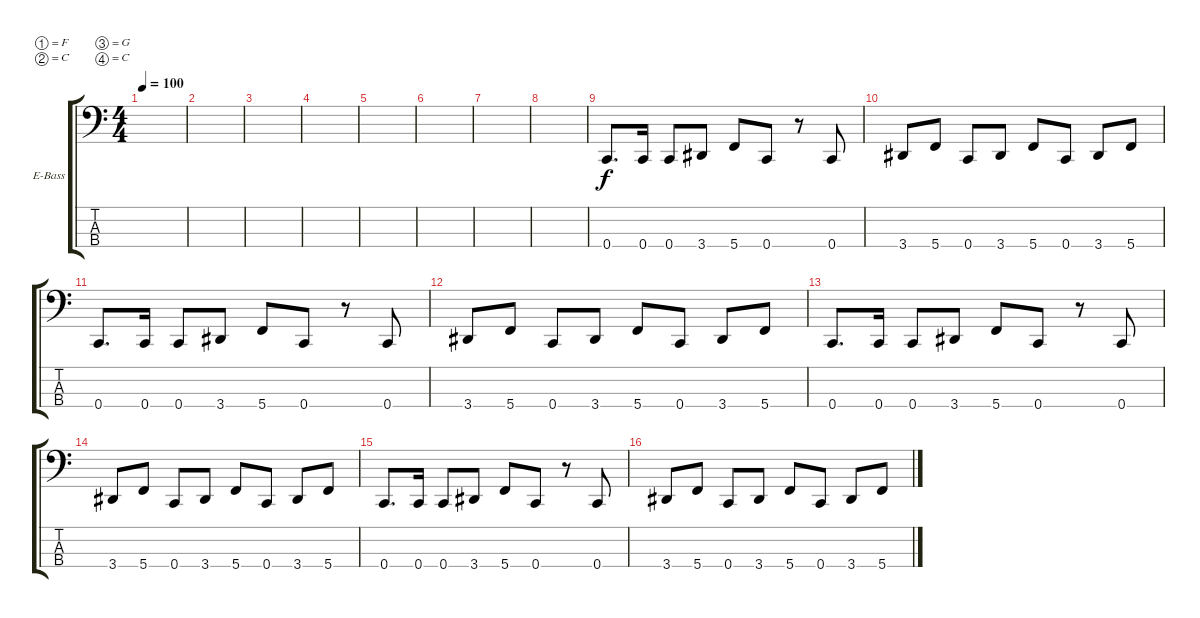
\bracketExtendMode groupsimilarinstruments
\firstSystemTrackNameOrientation horizontal
\otherSystemsTrackNameOrientation horizontal
\track ("Bob Rock (Bass)" "E-Bass") {instrument electricbassfinger}
\staff {score tabs}
\tuning (F2 C2 G1 C1)
\ts (4 4)
\tempo 100
\clef f4
\scale
0.487395
\ks c
|
\scale
0.256303 |
\scale
0.256303 |
\scale
0.333333 |
\scale
0.333333 |
\scale
0.333333 |
\scale
0.333333 |
\scale
0.333333 |
\scale
0.333333 0.4.8{d} 0.4.16 0.4.8 3.4.8 5.4.8 0.4.8 r.8 0.4.8 |
\scale
0.333333 3.4.8 5.4.8 0.4.8 3.4.8 5.4.8 0.4.8 3.4.8 5.4.8 |
\scale
0.333333 0.4.8{d} 0.4.16 0.4.8 3.4.8 5.4.8 0.4.8 r.8 0.4.8 |
\scale
0.333333 3.4.8 5.4.8 0.4.8 3.4.8 5.4.8 0.4.8 3.4.8 5.4.8 |
\scale
0.333333 0.4.8{d} 0.4.16 0.4.8 3.4.8 5.4.8 0.4.8 r.8 0.4.8 |
\scale
0.333333 3.4.8 5.4.8 0.4.8 3.4.8 5.4.8 0.4.8 3.4.8 5.4.8 |
\scale
0.333333 0.4.8{d} 0.4.16 0.4.8 3.4.8 5.4.8 0.4.8 r.8 0.4.8 |
\scale
0.208191 3.4.8 5.4.8 0.4.8 3.4.8 5.4.8 0.4.8 3.4.8 5.4.8
